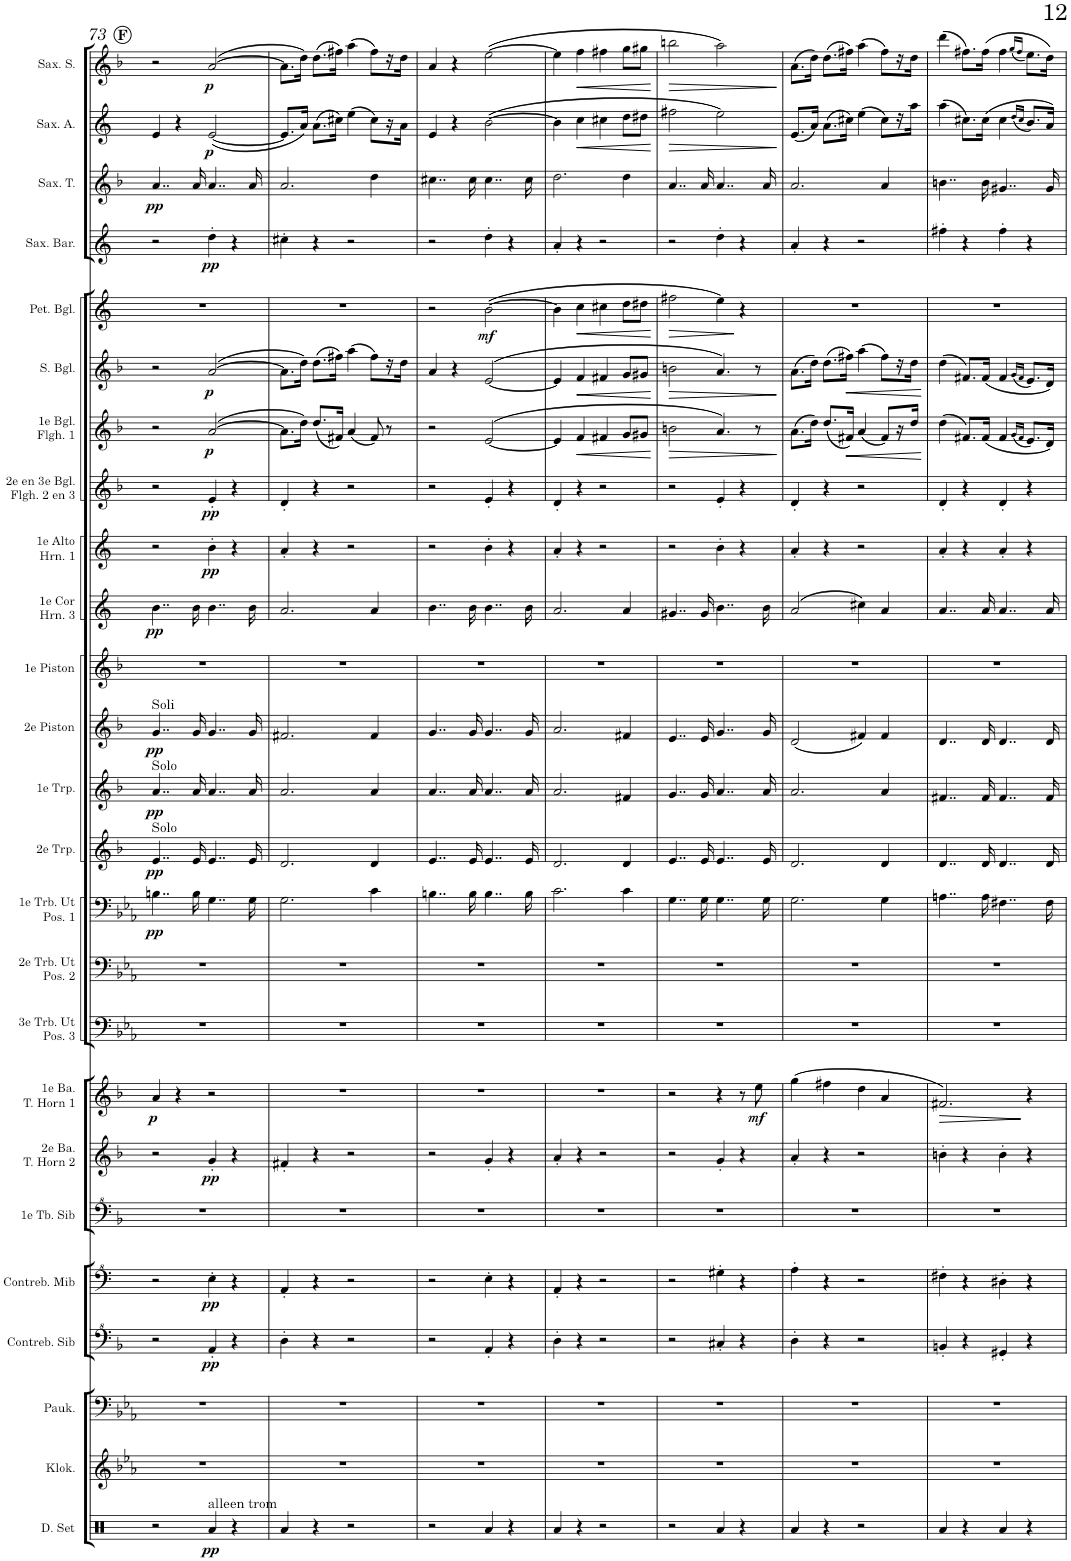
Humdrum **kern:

**kern	**dynam	**kern	**kern	**kern	**dynam	**kern	**dynam	**kern	**kern	**dynam	**kern	**dynam	**kern	**kern	**kern	**dynam	**kern	**dynam	**kern	**dynam	**kern	**dynam	**kern	**kern	**dynam	**kern	**dynam	**kern	**dynam	**kern	**dynam	**kern	**dynam	**kern	**dynam	**kern	**dynam	**kern	**dynam	**kern	**dynam	**kern	**dynam
*part25	*part25	*part24	*part23	*part22	*part22	*part21	*part21	*part20	*part19	*part19	*part18	*part18	*part17	*part16	*part15	*part15	*part14	*part14	*part13	*part13	*part12	*part12	*part11	*part10	*part10	*part9	*part9	*part8	*part8	*part7	*part7	*part6	*part6	*part5	*part5	*part4	*part4	*part3	*part3	*part2	*part2	*part1	*part1
*staff25	*staff25	*staff24	*staff23	*staff22	*staff22	*staff21	*staff21	*staff20	*staff19	*staff19	*staff18	*staff18	*staff17	*staff16	*staff15	*staff15	*staff14	*staff14	*staff13	*staff13	*staff12	*staff12	*staff11	*staff10	*staff10	*staff9	*staff9	*staff8	*staff8	*staff7	*staff7	*staff6	*staff6	*staff5	*staff5	*staff4	*staff4	*staff3	*staff3	*staff2	*staff2	*staff1	*staff1
*I"Grote Trom	*	*I"Tambour	*I"Pauken	*I"Contrebasse Sib	*	*I"Contrebasse Mib	*	*I"1e Tuba Sib	*I"2e Baryton Tenorhorn 2	*	*I"1e Baryton Tenorhorn 1	*	*I"3e Trombone Ut Posaune 3	*I"2e Trombone Ut Posaune 2	*I"1e Trombone Ut Posaune 1	*	*I"2e Trompet	*	*I"1e Trompet	*	*I"2e Piston	*	*I"1e Piston	*I"1e Cor Horn 3	*	*I"1e Alto Horn 1	*	*I"2e en 3e Bugle Flugelhorn 2 en 3	*	*I"1e Bugle Flugelhorn 1	*	*I"Solo Bugle Fanfare	*	*I"Petite Bugle	*	*I"Saxophoon Baryton	*	*I"Saxophoon Tenor	*	*I"Saxophoon Alt	*	*I"Saxophoon Sopraan	*
*	*	*	*I'Pauk.	*I'Contreb. Sib	*	*I'Contreb. Mib	*	*I'1e Tb. Sib	*I'2e Ba. T. Horn 2	*	*I'1e Ba. T. Horn 1	*	*I'3e Trb. Ut Pos. 3	*I'2e Trb. Ut Pos. 2	*I'1e Trb. Ut Pos. 1	*	*I'2e Trp.	*	*I'1e Trp.	*	*I'2e Piston	*	*I'1e Piston	*I'1e Cor Hrn. 3	*	*I'1e Alto Hrn. 1	*	*I'2e en 3e Bgl. Flgh. 2 en 3	*	*I'1e Bgl. Flgh. 1	*	*I'S. Bgl.	*	*I'Pet. Bgl.	*	*I'Sax. Bar.	*	*I'Sax. T.	*	*I'Sax. A.	*	*I'Sax. S.	*
!!LO:PB:g=z
*clefX	*	*clefG2	*clefF4	*clefF^4	*	*clefF^4	*	*clefF^4	*clefG2	*	*clefG2	*	*clefF4	*clefF4	*clefF4	*	*clefG2	*	*clefG2	*	*clefG2	*	*clefG2	*clefG2	*	*clefG2	*	*clefG2	*	*clefG2	*	*clefG2	*	*clefG2	*	*clefG2	*	*clefG2	*	*clefG2	*	*clefG2	*
*	*	*Trd-14c-24	*	*Trd15c26	*	*Trd12c21	*	*Trd8c14	*Trd8c14	*	*Trd8c14	*	*	*	*	*	*Trd1c2	*	*Trd1c2	*	*Trd1c2	*	*Trd1c2	*Trd5c9	*	*Trd5c9	*	*Trd1c2	*	*Trd1c2	*	*Trd1c2	*	*Trd-2c-3	*	*Trd12c21	*	*Trd8c14	*	*Trd5c9	*	*Trd1c2	*
*k[]	*	*k[b-e-a-]	*k[b-e-a-]	*k[b-]	*	*k[]	*	*k[b-]	*k[b-]	*	*k[b-]	*	*k[b-e-a-]	*k[b-e-a-]	*k[b-e-a-]	*	*k[b-]	*	*k[b-]	*	*k[b-]	*	*k[b-]	*k[]	*	*k[]	*	*k[b-]	*	*k[b-]	*	*k[b-]	*	*k[]	*	*k[]	*	*k[b-]	*	*k[]	*	*k[b-]	*
*M2/2	*	*M2/2	*M2/2	*M2/2	*	*M2/2	*	*M2/2	*M2/2	*	*M2/2	*	*M2/2	*M2/2	*M2/2	*	*M2/2	*	*M2/2	*	*M2/2	*	*M2/2	*M2/2	*	*M2/2	*	*M2/2	*	*M2/2	*	*M2/2	*	*M2/2	*	*M2/2	*	*M2/2	*	*M2/2	*	*M2/2	*
*met(c|)	*	*met(c|)	*met(c|)	*met(c|)	*	*met(c|)	*	*met(c|)	*met(c|)	*	*met(c|)	*	*met(c|)	*met(c|)	*met(c|)	*	*met(c|)	*	*met(c|)	*	*met(c|)	*	*met(c|)	*met(c|)	*	*met(c|)	*	*met(c|)	*	*met(c|)	*	*met(c|)	*	*met(c|)	*	*met(c|)	*	*met(c|)	*	*met(c|)	*	*met(c|)	*
!!LO:REH:place=s1:a:B:cj:enc=circle:fs=12:t=F
=73	=73	=73	=73	=73	=73	=73	=73	=73	=73	=73	=73	=73	=73	=73	=73	=73	=73	=73	=73	=73	=73	=73	=73	=73	=73	=73	=73	=73	=73	=73	=73	=73	=73	=73	=73	=73	=73	=73	=73	=73	=73	=73	=73
!	!	!	!	!	!	!	!	!	!	!	!	!	!	!	!	!	!	!	!	!	!LO:TX:a:t=Soli	!	!	!	!	!	!	!	!	!	!	!	!	!	!	!	!	!	!	!	!	!	!
!	!	!	!	!	!	!	!	!	!	!	!	!	!	!	!	!	!	!	!LO:TX:a:t=Solo	!	!	!	!	!	!	!	!	!	!	!	!	!	!	!	!	!	!	!	!	!	!	!	!
!	!	!	!	!	!	!	!	!	!	!	!	!	!	!	!	!	!LO:TX:a:t=Solo	!	!	!	!	!	!	!	!	!	!	!	!	!	!	!	!	!	!	!	!	!	!	!	!	!	!
!	!	!	!	!	!	!	!	!	!	!	!	!LO:DY:b	!	!	!	!LO:DY:b	!	!LO:DY:b	!	!LO:DY:b	!	!LO:DY:b	!	!	!LO:DY:b	!	!	!	!	!	!	!	!	!	!	!	!	!	!LO:DY:b	!	!	!	!
2r	.	1r	1r	2r	.	2r	.	1r	2r	.	4a/	p	1r	1r	4..Bn\	pp	4..e/	pp	4..a/	pp	4..g/	pp	1r	4..b\	pp	2r	.	2r	.	2r	.	2r	.	1r	.	2r	.	4..a/	pp	4e/	.	2r	.
.	.	.	.	.	.	.	.	.	.	.	4r	.	.	.	.	.	.	.	.	.	.	.	.	.	.	.	.	.	.	.	.	.	.	.	.	.	.	.	.	4r	.	.	.
.	.	.	.	.	.	.	.	.	.	.	.	.	.	.	16B\	.	16e/	.	16a/	.	16g/	.	.	16b\	.	.	.	.	.	.	.	.	.	.	.	.	.	16a/	.	.	.	.	.
!LO:TX:a:t=alleen trom	!	!	!	!	!	!	!	!	!	!	!	!	!	!	!	!	!	!	!	!	!	!	!	!	!	!	!	!	!	!	!	!	!	!	!	!	!	!	!	!	!	!	!
!	!LO:DY:b	!	!	!	!LO:DY:b	!	!LO:DY:b	!	!	!LO:DY:b	!	!	!	!	!	!	!	!	!	!	!	!	!	!	!	!	!LO:DY:b	!	!LO:DY:b	!	!LO:DY:b	!	!LO:DY:b	!	!	!	!LO:DY:b	!	!	!	!LO:DY:b	!	!LO:DY:b
4Ra/	pp	.	.	4A'/	pp	4e'\	pp	.	4g'/	pp	2r	.	.	.	4..G\	.	4..e/	.	4..a/	.	4..g/	.	.	4..b\	.	4b'\	pp	4e'/	pp	([2a/	p	([2a/	p	.	.	4dd'\	pp	4..a/	.	([2e/	p	([2a/	p
4r	.	.	.	4r	.	4r	.	.	4r	.	.	.	.	.	.	.	.	.	.	.	.	.	.	.	.	4r	.	4r	.	.	.	.	.	.	.	4r	.	.	.	.	.	.	.
.	.	.	.	.	.	.	.	.	.	.	.	.	.	.	16G\	.	16e/	.	16a/	.	16g/	.	.	16b\	.	.	.	.	.	.	.	.	.	.	.	.	.	16a/	.	.	.	.	.
=74	=74	=74	=74	=74	=74	=74	=74	=74	=74	=74	=74	=74	=74	=74	=74	=74	=74	=74	=74	=74	=74	=74	=74	=74	=74	=74	=74	=74	=74	=74	=74	=74	=74	=74	=74	=74	=74	=74	=74	=74	=74	=74	=74
4Ra/	.	1r	1r	4d'\	.	4A'/	.	1r	4f#X'/	.	1r	.	1r	1r	2.G\	.	2.d/	.	2.a/	.	2.f#X/	.	1r	2.a/	.	4a'/	.	4d'/	.	8.a\L]	.	8.a\L]	.	1r	.	4cc#X'\	.	2.a/	.	8.e/L]	.	8.a\L]	.
.	.	.	.	.	.	.	.	.	.	.	.	.	.	.	.	.	.	.	.	.	.	.	.	.	.	.	.	.	.	16dd\Jk)	.	16dd\Jk)	.	.	.	.	.	.	.	16a/Jk)	.	16dd\Jk)	.
4r	.	.	.	4r	.	4r	.	.	4r	.	.	.	.	.	.	.	.	.	.	.	.	.	.	.	.	4r	.	4r	.	(8.dd/L	.	(8.dd\L	.	.	.	4r	.	.	.	(8.a\L	.	(8.dd\L	.
.	.	.	.	.	.	.	.	.	.	.	.	.	.	.	.	.	.	.	.	.	.	.	.	.	.	.	.	.	.	16f#X/Jk)	.	16ff#X\Jk)	.	.	.	.	.	.	.	16cc#X\Jk)	.	16ff#X\Jk)	.
2r	.	.	.	2r	.	2r	.	.	2r	.	.	.	.	.	.	.	.	.	.	.	.	.	.	.	.	2r	.	2r	.	(4a/	.	(4aa\	.	.	.	2r	.	.	.	(4ee\	.	(4aa\	.
.	.	.	.	.	.	.	.	.	.	.	.	.	.	.	4c\	.	4d/	.	4a/	.	4f#/	.	.	4a/	.	.	.	.	.	8f#/)	.	8ff#\L)	.	.	.	.	.	4dd\	.	8cc#\L)	.	8ff#\L)	.
.	.	.	.	.	.	.	.	.	.	.	.	.	.	.	.	.	.	.	.	.	.	.	.	.	.	.	.	.	.	8r	.	16r	.	.	.	.	.	.	.	16r	.	16r	.
.	.	.	.	.	.	.	.	.	.	.	.	.	.	.	.	.	.	.	.	.	.	.	.	.	.	.	.	.	.	.	.	16dd\JJ	.	.	.	.	.	.	.	16a\JJ	.	16dd\JJ	.
=75	=75	=75	=75	=75	=75	=75	=75	=75	=75	=75	=75	=75	=75	=75	=75	=75	=75	=75	=75	=75	=75	=75	=75	=75	=75	=75	=75	=75	=75	=75	=75	=75	=75	=75	=75	=75	=75	=75	=75	=75	=75	=75	=75
2r	.	1r	1r	2r	.	2r	.	1r	2r	.	1r	.	1r	1r	4..Bn\	.	4..e/	.	4..a/	.	4..g/	.	1r	4..b\	.	2r	.	2r	.	2r	.	4a/	.	2r	.	2r	.	4..cc#X\	.	4e/	.	4a/	.
.	.	.	.	.	.	.	.	.	.	.	.	.	.	.	.	.	.	.	.	.	.	.	.	.	.	.	.	.	.	.	.	4r	.	.	.	.	.	.	.	4r	.	4r	.
.	.	.	.	.	.	.	.	.	.	.	.	.	.	.	16B\	.	16e/	.	16a/	.	16g/	.	.	16b\	.	.	.	.	.	.	.	.	.	.	.	.	.	16cc#\	.	.	.	.	.
!	!	!	!	!	!	!	!	!	!	!	!	!	!	!	!	!	!	!	!	!	!	!	!	!	!	!	!	!	!	!	!	!	!	!	!LO:DY:b	!	!	!	!	!	!	!	!
4Ra/	.	.	.	4A'/	.	4e'\	.	.	4g'/	.	.	.	.	.	4..B\	.	4..e/	.	4..a/	.	4..g/	.	.	4..b\	.	4b'\	.	4e'/	.	([2e/	.	([2e/	.	([2b\	mf	4dd'\	.	4..cc#\	.	([2b\	.	([2ee\	.
4r	.	.	.	4r	.	4r	.	.	4r	.	.	.	.	.	.	.	.	.	.	.	.	.	.	.	.	4r	.	4r	.	.	.	.	.	.	.	4r	.	.	.	.	.	.	.
.	.	.	.	.	.	.	.	.	.	.	.	.	.	.	16B\	.	16e/	.	16a/	.	16g/	.	.	16b\	.	.	.	.	.	.	.	.	.	.	.	.	.	16cc#\	.	.	.	.	.
=76	=76	=76	=76	=76	=76	=76	=76	=76	=76	=76	=76	=76	=76	=76	=76	=76	=76	=76	=76	=76	=76	=76	=76	=76	=76	=76	=76	=76	=76	=76	=76	=76	=76	=76	=76	=76	=76	=76	=76	=76	=76	=76	=76
4Ra/	.	1r	1r	4d'\	.	4A'/	.	1r	4a'/	.	1r	.	1r	1r	2.c\	.	2.d/	.	2.a/	.	2.a/	.	1r	2.a/	.	4a'/	.	4d'/	.	4e/]	.	4e/]	.	4b\]	.	4a'/	.	2.dd\	.	4b\]	.	4ee\]	.
!	!	!	!	!	!	!	!	!	!	!	!	!	!	!	!	!	!	!	!	!	!	!	!	!	!	!	!	!	!	!	!LO:HP:b	!	!LO:HP:b	!	!LO:HP:b	!	!	!	!	!	!LO:HP:b	!	!LO:HP:b
4r	.	.	.	4r	.	4r	.	.	4r	.	.	.	.	.	.	.	.	.	.	.	.	.	.	.	.	4r	.	4r	.	4f/	<	4f/	<	4cc\	<	4r	.	.	.	4cc\	<	4ff\	<
2r	.	.	.	2r	.	2r	.	.	2r	.	.	.	.	.	.	.	.	.	.	.	.	.	.	.	.	2r	.	2r	.	4f#X/	.	4f#X/	.	4cc#X\	.	2r	.	.	.	4cc#X\	.	4ff#X\	.
.	.	.	.	.	.	.	.	.	.	.	.	.	.	.	4c\	.	4d/	.	4f#X/	.	4f#X/	.	.	4a/	.	.	.	.	.	8g/L	.	8g/L	.	8dd\L	.	.	.	4dd\	.	8dd\L	.	8gg\L	.
.	.	.	.	.	.	.	.	.	.	.	.	.	.	.	.	.	.	.	.	.	.	.	.	.	.	.	.	.	.	8g#X/J	.	8g#X/J	.	8dd#X\J	.	.	.	.	.	8dd#X\J	.	8gg#X\J	.
.	.	.	.	.	.	.	.	.	.	.	.	.	.	.	.	.	.	.	.	.	.	.	.	.	.	.	.	.	.	.	[	.	[	.	[	.	.	.	.	.	[	.	[
=77	=77	=77	=77	=77	=77	=77	=77	=77	=77	=77	=77	=77	=77	=77	=77	=77	=77	=77	=77	=77	=77	=77	=77	=77	=77	=77	=77	=77	=77	=77	=77	=77	=77	=77	=77	=77	=77	=77	=77	=77	=77	=77	=77
!	!	!	!	!	!	!	!	!	!	!	!	!	!	!	!	!	!	!	!	!	!	!	!	!	!	!	!	!	!	!	!LO:HP:b	!	!LO:HP:b	!	!LO:HP:b	!	!	!	!	!	!LO:HP:b	!	!LO:HP:b
2r	.	1r	1r	2r	.	2r	.	1r	2r	.	2r	.	1r	1r	4..G\	.	4..e/	.	4..g/	.	4..e/	.	1r	4..g#X/	.	2r	.	2r	.	2bn\	>	2bn\	>	2ff#X\	>	2r	.	4..a/	.	2ff#X\	>	2bbn\	>
.	.	.	.	.	.	.	.	.	.	.	.	.	.	.	16G\	.	16e/	.	16g/	.	16e/	.	.	16g#/	.	.	.	.	.	.	.	.	.	.	.	.	.	16a/	.	.	.	.	.
4Ra/	.	.	.	4c#X'/	.	4g#X'\	.	.	4g'/	.	4r	.	.	.	4..G\	.	4..e/	.	4..a/	.	4..g/	.	.	4..b\	.	4b'\	.	4e'/	.	4.a/)	.	4.a/)	.	4ee\)	.	4dd'\	.	4..a/	.	2ee\)	.	2aa\)	.
4r	.	.	.	4r	.	4r	.	.	4r	.	8r	.	.	.	.	.	.	.	.	.	.	.	.	.	.	4r	.	4r	.	.	.	.	.	4r	]	4r	.	.	.	.	.	.	.
!	!	!	!	!	!	!	!	!	!	!	!	!LO:DY:b	!	!	!	!	!	!	!	!	!	!	!	!	!	!	!	!	!	!	!	!	!	!	!	!	!	!	!	!	!	!	!
.	.	.	.	.	.	.	.	.	.	.	8ee\	mf	.	.	.	.	.	.	.	.	.	.	.	.	.	.	.	.	.	8r	.	8r	.	.	.	.	.	.	.	.	.	.	.
.	.	.	.	.	.	.	.	.	.	.	.	.	.	.	16G\	.	16e/	.	16a/	.	16g/	.	.	16b\	.	.	.	.	.	.	.	.	.	.	.	.	.	16a/	.	.	.	.	.
.	.	.	.	.	.	.	.	.	.	.	.	.	.	.	.	.	.	.	.	.	.	.	.	.	.	.	.	.	.	.	]	.	]	.	.	.	.	.	.	.	]	.	]
=78	=78	=78	=78	=78	=78	=78	=78	=78	=78	=78	=78	=78	=78	=78	=78	=78	=78	=78	=78	=78	=78	=78	=78	=78	=78	=78	=78	=78	=78	=78	=78	=78	=78	=78	=78	=78	=78	=78	=78	=78	=78	=78	=78
4Ra/	.	1r	1r	4d'\	.	4a'\	.	1r	4a'/	.	(4gg\	.	1r	1r	2.G\	.	2.d/	.	2.a/	.	(2d/	.	1r	(2a/	.	4a'/	.	4d'/	.	(8.a\L	.	(8.a\L	.	1r	.	4a'/	.	2.a/	.	(8.e/L	.	(8.a\L	.
.	.	.	.	.	.	.	.	.	.	.	.	.	.	.	.	.	.	.	.	.	.	.	.	.	.	.	.	.	.	16dd\Jk)	.	16dd\Jk)	.	.	.	.	.	.	.	16a/Jk)	.	16dd\Jk)	.
4r	.	.	.	4r	.	4r	.	.	4r	.	4ff#X\	.	.	.	.	.	.	.	.	.	.	.	.	.	.	4r	.	4r	.	(8.dd/L	.	(8.dd\L	.	.	.	4r	.	.	.	(8.a\L	.	(8.dd\L	.
!	!	!	!	!	!	!	!	!	!	!	!	!	!	!	!	!	!	!	!	!	!	!	!	!	!	!	!	!	!	!	!LO:HP:b	!	!LO:HP:b	!	!	!	!	!	!	!	!	!	!
.	.	.	.	.	.	.	.	.	.	.	.	.	.	.	.	.	.	.	.	.	.	.	.	.	.	.	.	.	.	16f#X/Jk)	<	16ff#X\Jk)	<	.	.	.	.	.	.	16cc#X\Jk)	.	16ff#X\Jk)	.
2r	.	.	.	2r	.	2r	.	.	2r	.	4dd\	.	.	.	.	.	.	.	.	.	4f#X/)	.	.	4cc#X\)	.	2r	.	2r	.	(4a/	.	(4aa\	.	.	.	2r	.	.	.	(4ee\	.	(4aa\	.
.	.	.	.	.	.	.	.	.	.	.	4a/	.	.	.	4G\	.	4d/	.	4a/	.	4f#/	.	.	4a/	.	.	.	.	.	8f#/L)	.	8ff#\L)	.	.	.	.	.	4a/	.	8cc#\L)	.	8ff#\L)	.
.	.	.	.	.	.	.	.	.	.	.	.	.	.	.	.	.	.	.	.	.	.	.	.	.	.	.	.	.	.	16r	.	16r	.	.	.	.	.	.	.	16r	.	16r	.
.	.	.	.	.	.	.	.	.	.	.	.	.	.	.	.	.	.	.	.	.	.	.	.	.	.	.	.	.	.	16dd/JJ	.	16dd\JJ	.	.	.	.	.	.	.	16aa\JJ	.	16dd\JJ	.
.	.	.	.	.	.	.	.	.	.	.	.	.	.	.	.	.	.	.	.	.	.	.	.	.	.	.	.	.	.	.	[	.	[	.	.	.	.	.	.	.	.	.	.
=79	=79	=79	=79	=79	=79	=79	=79	=79	=79	=79	=79	=79	=79	=79	=79	=79	=79	=79	=79	=79	=79	=79	=79	=79	=79	=79	=79	=79	=79	=79	=79	=79	=79	=79	=79	=79	=79	=79	=79	=79	=79	=79	=79
!	!	!	!	!	!	!	!	!	!	!	!	!LO:HP:b	!	!	!	!	!	!	!	!	!	!	!	!	!	!	!	!	!	!	!	!	!	!	!	!	!	!	!	!	!	!	!
4Ra/	.	1r	1r	4Bn'/	.	4f#X'\	.	1r	4bn'\	.	2.f#X/)	>	1r	1r	4..An\	.	4..d/	.	4..f#X/	.	4..d/	.	1r	4..a/	.	4a'/	.	4d'/	.	(4dd\	.	(4dd\	.	1r	.	4ff#X'\	.	4..bn\	.	(4aa\	.	(4ddd\	.
4r	.	.	.	4r	.	4r	.	.	4r	.	.	.	.	.	.	.	.	.	.	.	.	.	.	.	.	4r	.	4r	.	8.f#X/L)	.	8.f#X/L)	.	.	.	4r	.	.	.	8.cc#X\L)	.	8.ff#X\L)	.
.	.	.	.	.	.	.	.	.	.	.	.	.	.	.	16A\	.	16d/	.	16f#/	.	16d/	.	.	16a/	.	.	.	.	.	(16f#/Jk	.	(16f#/Jk	.	.	.	.	.	16b\	.	(16cc#\Jk	.	(16ff#\Jk	.
4Ra/	.	.	.	4G#X'/	.	4d#X'\	.	.	4b'\	.	.	.	.	.	4..F#X\	.	4..d/	.	4..f#/	.	4..d/	.	.	4..a/	.	4a'/	.	4d'/	.	4f#/	.	4f#/	.	.	.	4ff#'\	.	4..g#X/	.	4cc#\	.	4ff#\	.
.	.	.	.	.	.	.	.	.	.	.	.	.	.	.	.	.	.	.	.	.	.	.	.	.	.	.	.	.	.	(16qg/LL	.	(16qg/LL	.	.	.	.	.	.	.	(16qdd/LL	.	(16qgg/LL	.
.	.	.	.	.	.	.	.	.	.	.	.	.	.	.	.	.	.	.	.	.	.	.	.	.	.	.	.	.	.	16qf#/JJ	.	16qf#/JJ	.	.	.	.	.	.	.	16qcc#/JJ	.	16qff#/JJ	.
4r	.	.	.	4r	.	4r	.	.	4r	.	4r	]	.	.	.	.	.	.	.	.	.	.	.	.	.	4r	.	4r	.	8.e/L)	.	8.e/L)	.	.	.	4r	.	.	.	8.b/L)	.	8.ee\L)	.
.	.	.	.	.	.	.	.	.	.	.	.	.	.	.	16F#\	.	16d/	.	16f#/	.	16d/	.	.	16a/	.	.	.	.	.	16d/Jk)	.	16d/Jk)	.	.	.	.	.	16g#/	.	16a/Jk)	.	16dd\Jk)	.
=	=	=	=	=	=	=	=	=	=	=	=	=	=	=	=	=	=	=	=	=	=	=	=	=	=	=	=	=	=	=	=	=	=	=	=	=	=	=	=	=	=	=	=
*-	*-	*-	*-	*-	*-	*-	*-	*-	*-	*-	*-	*-	*-	*-	*-	*-	*-	*-	*-	*-	*-	*-	*-	*-	*-	*-	*-	*-	*-	*-	*-	*-	*-	*-	*-	*-	*-	*-	*-	*-	*-	*-	*-
